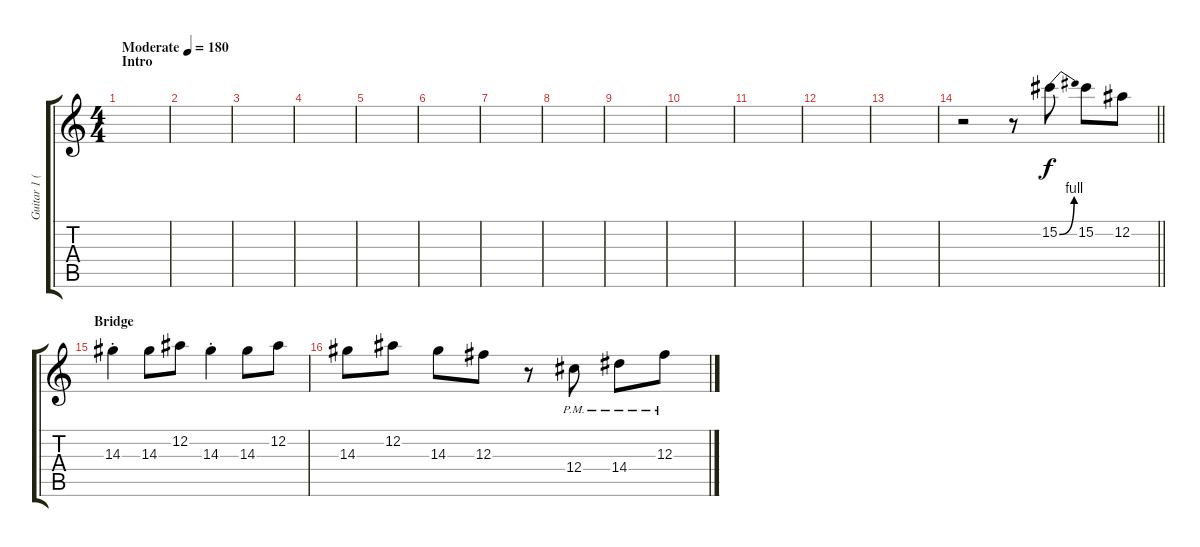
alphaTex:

\track ("Guitar 1 (L)" "Guitar 1 (") {instrument overdrivenguitar}
\staff {score tabs}
\tuning (Eb4 Bb3 Gb3 Db3 Ab2 Eb2) {hide}
\ts (4 4)
\section ("" "Intro")
\tempo (180 "Moderate")
\clef g2
\ks c
|
|
|
|
|
|
|
|
|
|
|
|
|
\barLineRight lightlight
r.2 r.8 15.2{be (bend 0 0 60 4)}.8 15.2.8 12.2.8 |
\section ("" "Bridge")
14.3{st}.4 14.3.8 12.2.8 14.3{st}.4 14.3.8 12.2.8 |
14.3.8 12.2.8 14.3.8 12.3.8 r.8 12.4{pm}.8 14.4{pm}.8 12.3{pm}.8
